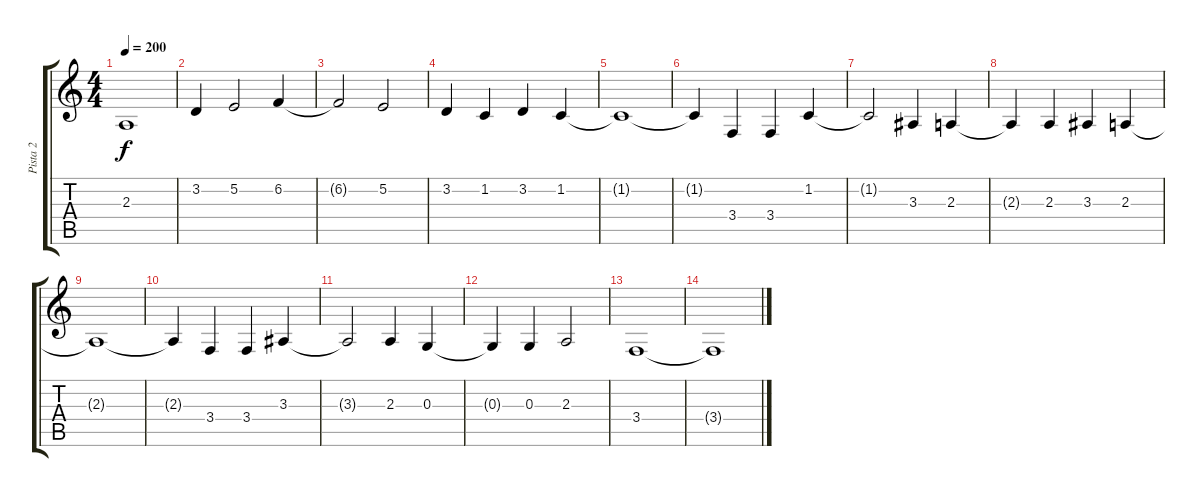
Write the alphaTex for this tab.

\track ("Pista 2" "Pista 2") {instrument electricgrandpiano}
\staff {score tabs}
\tuning (E4 B3 G3 D3 A2 E2) {hide}
\ts (4 4)
\tempo 200
\clef g2
\ks c
2.3{t}.1{dy f} |
3.2.4 5.2.2 6.2.4 |
6.2{t}.2 5.2.2 |
3.2.4 1.2.4 3.2.4 1.2.4 |
1.2{t}.1 |
1.2{t}.4 3.4.4 3.4.4 1.2.4 |
1.2{t}.2 3.3.4 2.3.4 |
2.3{t}.4 2.3.4 3.3.4 2.3.4 |
2.3{t}.1 |
2.3{t}.4 3.4.4 3.4.4 3.3.4 |
3.3{t}.2 2.3.4 0.3.4 |
0.3{t}.4 0.3.4 2.3.2 |
3.4.1 |
3.4{t}.1
